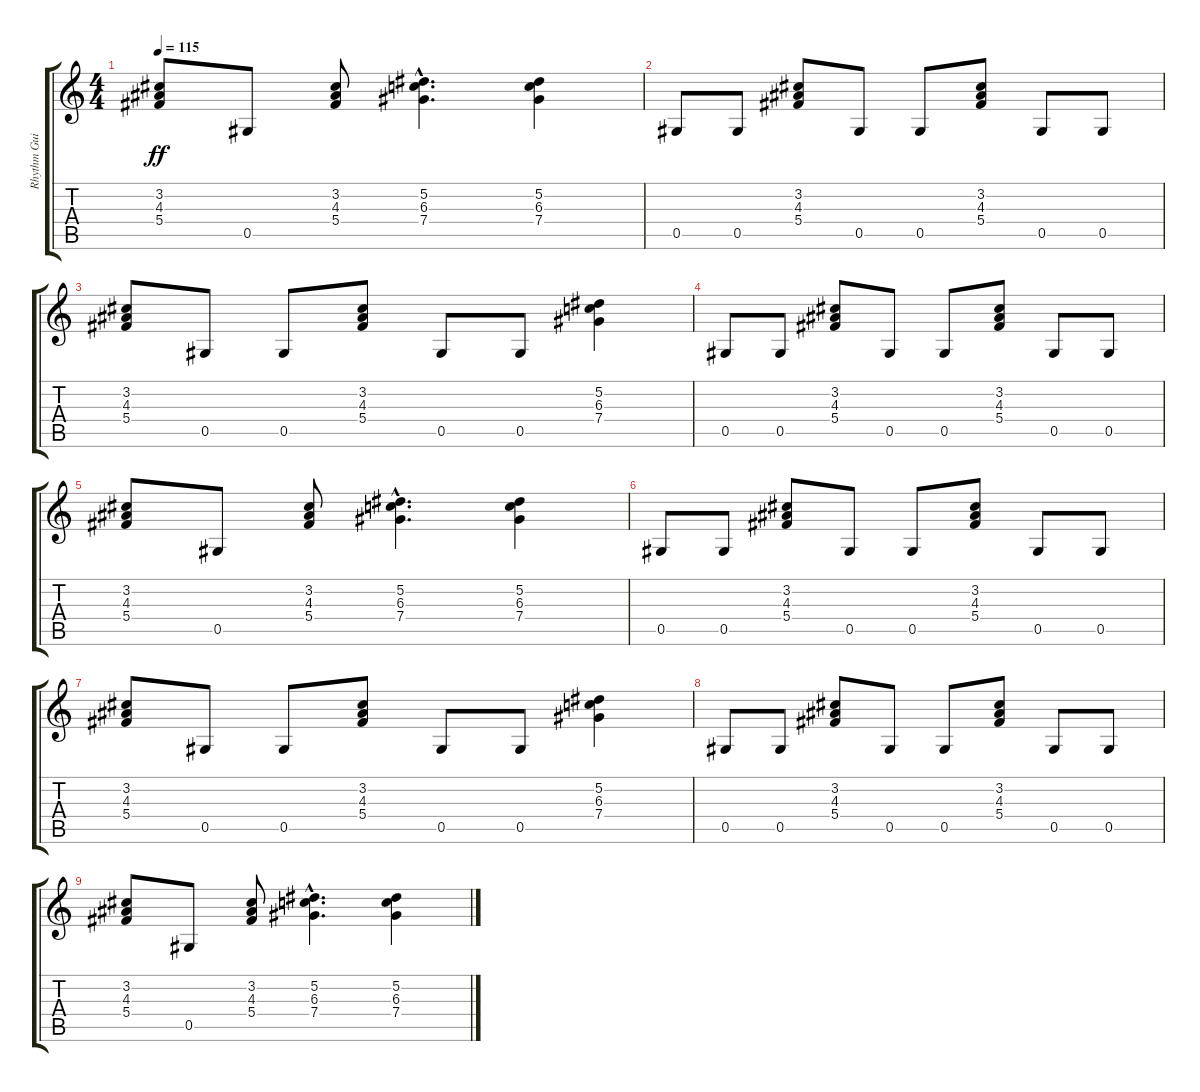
\track ("Rhythm Guitar" "Rhythm Gui") {instrument overdrivenguitar}
\staff {score tabs}
\tuning (Eb4 Bb3 Gb3 Db3 Ab2 Eb2) {hide}
\ts (4 4)
\tempo 115
\clef g2
\ks c
(3.2 4.3 5.4).8{dy ff} 0.5.8 (3.2 4.3 5.4).8 (5.2{hac} 6.3{hac} 7.4{hac}).4{d} (5.2 6.3 7.4).4 |
0.5.8 0.5.8 (3.2 4.3 5.4).8 0.5.8 0.5.8 (3.2 4.3 5.4).8 0.5.8 0.5.8 |
(3.2 4.3 5.4).8 0.5.8 0.5.8 (3.2 4.3 5.4).8 0.5.8 0.5.8 (5.2 6.3 7.4).4 |
0.5.8 0.5.8 (3.2 4.3 5.4).8 0.5.8 0.5.8 (3.2 4.3 5.4).8 0.5.8 0.5.8 |
(3.2 4.3 5.4).8 0.5.8 (3.2 4.3 5.4).8 (5.2{hac} 6.3{hac} 7.4{hac}).4{d} (5.2 6.3 7.4).4 |
0.5.8 0.5.8 (3.2 4.3 5.4).8 0.5.8 0.5.8 (3.2 4.3 5.4).8 0.5.8 0.5.8 |
(3.2 4.3 5.4).8{volume 8} 0.5.8 0.5.8 (3.2 4.3 5.4).8 0.5.8 0.5.8 (5.2 6.3 7.4).4 |
0.5.8{volume 4} 0.5.8 (3.2 4.3 5.4).8 0.5.8 0.5.8 (3.2 4.3 5.4).8 0.5.8 0.5.8 |
(3.2 4.3 5.4).8{volume 0} 0.5.8 (3.2 4.3 5.4).8 (5.2{hac} 6.3{hac} 7.4{hac}).4{d} (5.2 6.3 7.4).4
